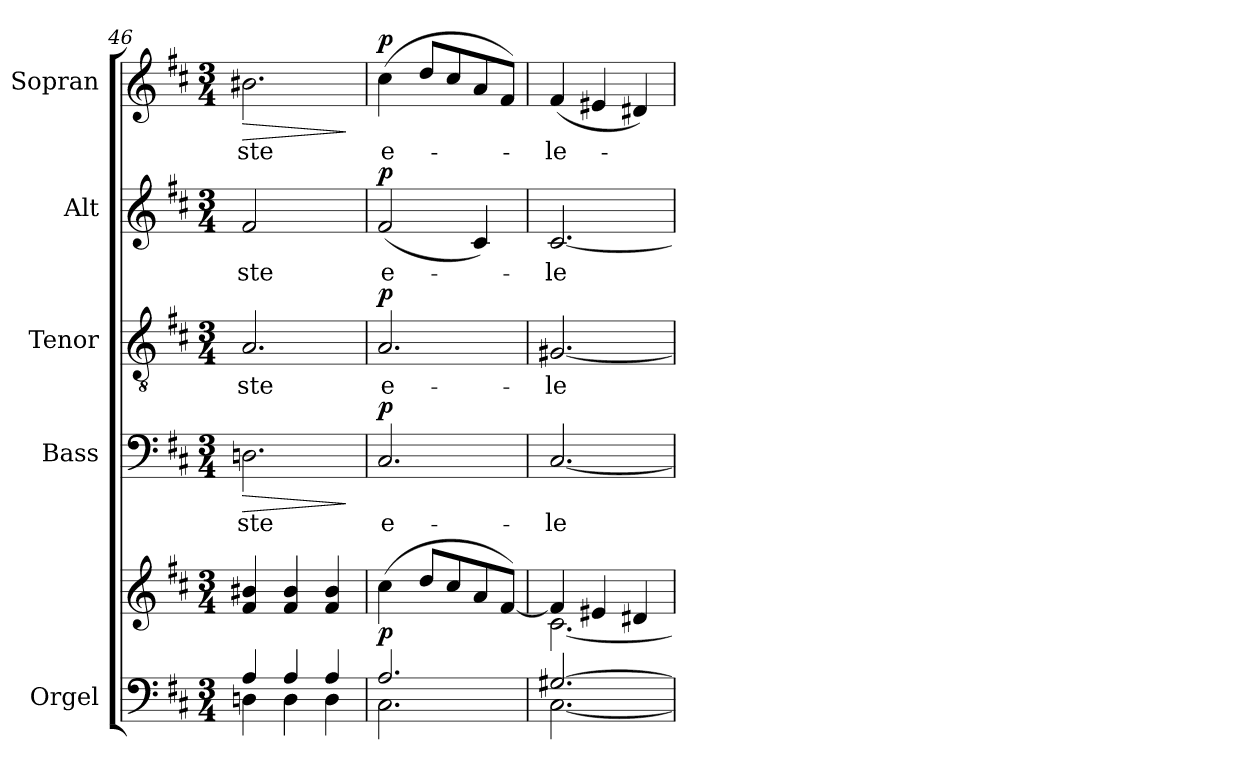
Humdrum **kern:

**kern	**kern	**dynam	**kern	**text	**dynam	**kern	**text	**dynam	**kern	**text	**dynam	**kern	**text	**dynam
*part5	*part5	*part5	*part4	*part4	*part4	*part3	*part3	*part3	*part2	*part2	*part2	*part1	*part1	*part1
*staff6	*staff5	*staff5/6	*staff4	*staff4	*staff4	*staff3	*staff3	*staff3	*staff2	*staff2	*staff2	*staff1	*staff1	*staff1
*I"Orgel	*	*	*I"Bass	*	*	*I"Tenor	*	*	*I"Alt	*	*	*I"Sopran	*	*
*I'Org.	*	*	*I'B	*	*	*I'T	*	*	*I'A	*	*	*I'S	*	*
*clefF4	*clefG2	*	*clefF4	*	*	*clefGv2	*	*	*clefG2	*	*	*clefG2	*	*
*k[f#c#]	*k[f#c#]	*	*k[f#c#]	*	*	*k[f#c#]	*	*	*k[f#c#]	*	*	*k[f#c#]	*	*
*D:	*D:	*	*D:	*	*	*D:	*	*	*D:	*	*	*D:	*	*
*M3/4	*M3/4	*	*M3/4	*	*	*M3/4	*	*	*M3/4	*	*	*M3/4	*	*
=46	=46	=46	=46	=46	=46	=46	=46	=46	=46	=46	=46	=46	=46	=46
*^	*	*	*	*	*	*	*	*	*	*	*	*	*	*
!	!	!	!	!	!LO:LY:b	!LO:HP:b	!	!LO:LY:b	!	!	!LO:LY:b	!	!	!LO:LY:b	!LO:HP:b
4A/	4Dn\	4f#/ 4b#X/	.	2.Dn\	-ste	>	2.A/	-ste	.	2f#/	-ste	.	2.b#X\	-ste	>
4A/	4D\	4f#/ 4b#/	.	.	.	.	.	.	.	.	.	.	.	.	.
4A/	4D\	4f#/ 4b#/	.	.	.	.	.	.	.	4ryy	.	.	.	.	.
*v	*v	*	*	*	*	*	*	*	*	*	*	*	*	*	*
.	.	.	.	.	]	.	.	.	.	.	.	.	.	]
!!LO:LB:g=z
=47	=47	=47	=47	=47	=47	=47	=47	=47	=47	=47	=47	=47	=47	=47
*^	*	*	*	*	*	*	*	*	*	*	*	*	*	*
!	!	!	!LO:DY:b	!	!LO:LY:b	!LO:DY:a	!	!LO:LY:b	!LO:DY:a	!	!LO:LY:b	!LO:DY:a	!	!LO:LY:b	!LO:DY:a
2.A/	2.C#\	(<4cc#\	p	2.C#/	e-	p	2.A/	e-	p	(<2f#/	e-	p	(<4cc#\	e-	p
.	.	8dd/L	.	.	.	.	.	.	.	.	.	.	8dd/L	.	.
.	.	8cc#/	.	.	.	.	.	.	.	.	.	.	8cc#/	.	.
.	.	8a/	.	.	.	.	.	.	.	4c#/)	.	.	8a/	.	.
.	.	[8f#/J)	.	.	.	.	.	.	.	.	.	.	8f#/J)	.	.
=48	=48	=48	=48	=48	=48	=48	=48	=48	=48	=48	=48	=48	=48	=48	=48
*	*	*^	*	*	*	*	*	*	*	*	*	*	*	*	*
!	!	!	!	!	!	!LO:LY:b	!	!	!LO:LY:b	!	!	!LO:LY:b	!	!	!LO:LY:b	!
[>2.G#X/	[<2.C#\	4f#/]	[<2.c#\	.	[2.C#/	-le-	.	[2.G#X/	-le-	.	[2.c#/	-le-	.	(<4f#/	-le-	.
.	.	4e#X/	.	.	.	.	.	.	.	.	.	.	.	4e#X/	.	.
.	.	4d#X/	.	.	.	.	.	.	.	.	.	.	.	4d#X/)	.	.
*v	*v	*	*	*	*	*	*	*	*	*	*	*	*	*	*	*
*	*v	*v	*	*	*	*	*	*	*	*	*	*	*	*	*
=	=	=	=	=	=	=	=	=	=	=	=	=	=	=
*-	*-	*-	*-	*-	*-	*-	*-	*-	*-	*-	*-	*-	*-	*-
